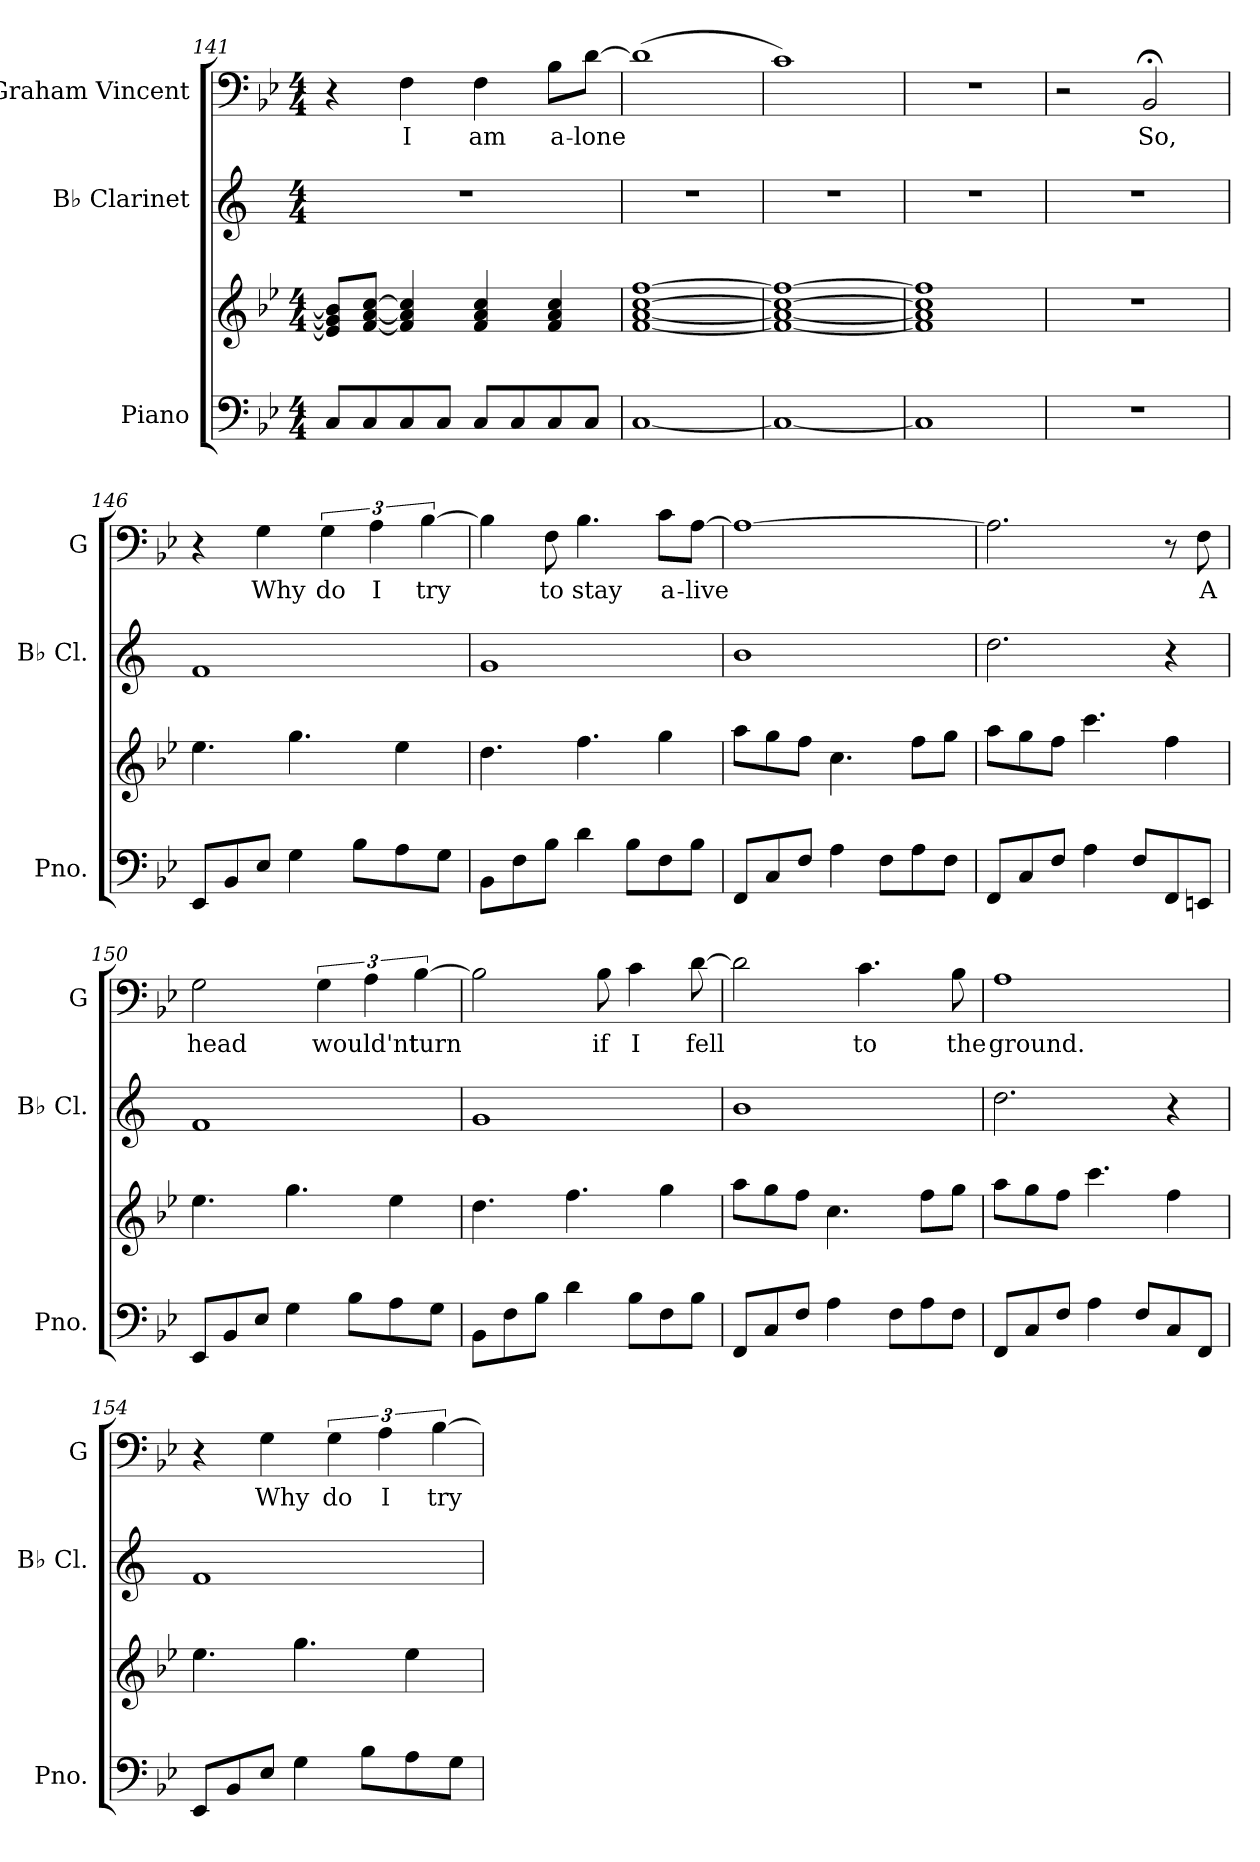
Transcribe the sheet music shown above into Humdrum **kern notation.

**kern	**kern	**kern	**kern	**text
*part3	*part3	*part2	*part1	*part1
*staff4	*staff3	*staff2	*staff1	*staff1
*I"Piano	*	*I"B♭ Clarinet	*I"Graham Vincent	*
*I'Pno.	*	*I'B♭ Cl.	*I'G	*
*clefF4	*clefG2	*clefG2	*clefF4	*
*	*	*ITrd1c2	*	*
*k[b-e-]	*k[b-e-]	*k[b-e-]	*k[b-e-]	*
*M4/4	*M4/4	*M4/4	*M4/4	*
=141	=141	=141	=141	=141
8C/L	8e-/] 8g/] 8b-/]L	1r	4r	.
8C/	[8f/ [8a/ [8cc/J	.	.	.
!	!	!	!	!LO:LY:b
8C/	4f/] 4a/] 4cc/]	.	4F\	I
8C/J	.	.	.	.
!	!	!	!	!LO:LY:b
8C/L	4f/ 4a/ 4cc/	.	4F\	am
8C/	.	.	.	.
!	!	!	!	!LO:LY:b
8C/	4f/ 4a/ 4cc/	.	8B-\L	a-
!	!	!	!	!LO:LY:b
8C/J	.	.	[8d\J	-lone
=142	=142	=142	=142	=142
*	*	*	*MM120	*
[1C	[1f [1a [1cc [1ff	1r	(1d]	.
!!LO:LB:g=z
=143	=143	=143	=143	=143
1C_	1f_ 1a_ 1cc_ 1ff_	1r	1c)	.
=144	=144	=144	=144	=144
1C]	1f] 1a] 1cc] 1ff]	1r	1r	.
=145	=145	=145	=145	=145
1r	1r	1r	2r	.
!	!	!	!	!LO:LY:b
.	.	.	2BB-;</	So,
=146	=146	=146	=146	=146
8EE-/L	4.ee-\	1e-	4r	.
8BB-/	.	.	.	.
!	!	!	!	!LO:LY:b
8E-/J	.	.	4G\	Why
4G\	4.gg\	.	.	.
!	!	!	!	!LO:LY:b
.	.	.	6G\	do
8B-\L	.	.	.	.
!	!	!	!	!LO:LY:b
.	.	.	6A\	I
8A\	4ee-\	.	.	.
!	!	!	!	!LO:LY:b
.	.	.	[6B-\	try
8G\J	.	.	.	.
=147	=147	=147	=147	=147
8BB-\L	4.dd\	1f	4B-\]	.
8F\	.	.	.	.
!	!	!	!	!LO:LY:b
8B-\J	.	.	8F\	to
!	!	!	!	!LO:LY:b
4d\	4.ff\	.	4.B-\	stay
8B-\L	.	.	.	.
!	!	!	!	!LO:LY:b
8F\	4gg\	.	8c\L	a-
!	!	!	!	!LO:LY:b
8B-\J	.	.	[8A\J	-live
=148	=148	=148	=148	=148
8FF/L	8aa\L	1a	1A_	.
8C/	8gg\	.	.	.
8F/J	8ff\J	.	.	.
4A\	4.cc\	.	.	.
8F\L	.	.	.	.
8A\	8ff\L	.	.	.
8F\J	8gg\J	.	.	.
!!LO:PB:g=z
=149	=149	=149	=149	=149
8FF/L	8aa\L	2.cc\	2.A\]	.
8C/	8gg\	.	.	.
8F/J	8ff\J	.	.	.
4A\	4.ccc\	.	.	.
8F/L	.	.	.	.
8FF/	4ff\	4r	8r	.
!	!	!	!	!LO:LY:b
8EEn/J	.	.	8F\	A
=150	=150	=150	=150	=150
!	!	!	!	!LO:LY:b
8EE-/L	4.ee-\	1e-	2G\	head
8BB-/	.	.	.	.
8E-/J	.	.	.	.
4G\	4.gg\	.	.	.
!	!	!	!	!LO:LY:b
.	.	.	6G\	would'nt
8B-\L	.	.	.	.
.	.	.	6A\	.
8A\	4ee-\	.	.	.
!	!	!	!	!LO:LY:b
.	.	.	[6B-\	turn
8G\J	.	.	.	.
=151	=151	=151	=151	=151
8BB-\L	4.dd\	1f	2B-\]	.
8F\	.	.	.	.
8B-\J	.	.	.	.
4d\	4.ff\	.	.	.
!	!	!	!	!LO:LY:b
.	.	.	8B-\	if
!	!	!	!	!LO:LY:b
8B-\L	.	.	4c\	I
8F\	4gg\	.	.	.
!	!	!	!	!LO:LY:b
8B-\J	.	.	[8d\	fell
=152	=152	=152	=152	=152
8FF/L	8aa\L	1a	2d\]	.
8C/	8gg\	.	.	.
8F/J	8ff\J	.	.	.
4A\	4.cc\	.	.	.
!	!	!	!	!LO:LY:b
.	.	.	4.c\	to
8F\L	.	.	.	.
8A\	8ff\L	.	.	.
!	!	!	!	!LO:LY:b
8F\J	8gg\J	.	8B-\	the
!!LO:LB:g=z
=153	=153	=153	=153	=153
!	!	!	!	!LO:LY:b
8FF/L	8aa\L	2.cc\	1A	ground.
8C/	8gg\	.	.	.
8F/J	8ff\J	.	.	.
4A\	4.ccc\	.	.	.
8F/L	.	.	.	.
8C/	4ff\	4r	.	.
8FF/J	.	.	.	.
=154	=154	=154	=154	=154
8EE-/L	4.ee-\	1e-	4r	.
8BB-/	.	.	.	.
!	!	!	!	!LO:LY:b
8E-/J	.	.	4G\	Why
4G\	4.gg\	.	.	.
!	!	!	!	!LO:LY:b
.	.	.	6G\	do
8B-\L	.	.	.	.
!	!	!	!	!LO:LY:b
.	.	.	6A\	I
8A\	4ee-\	.	.	.
!	!	!	!	!LO:LY:b
.	.	.	[6B-\	try
8G\J	.	.	.	.
=	=	=	=	=
*-	*-	*-	*-	*-
